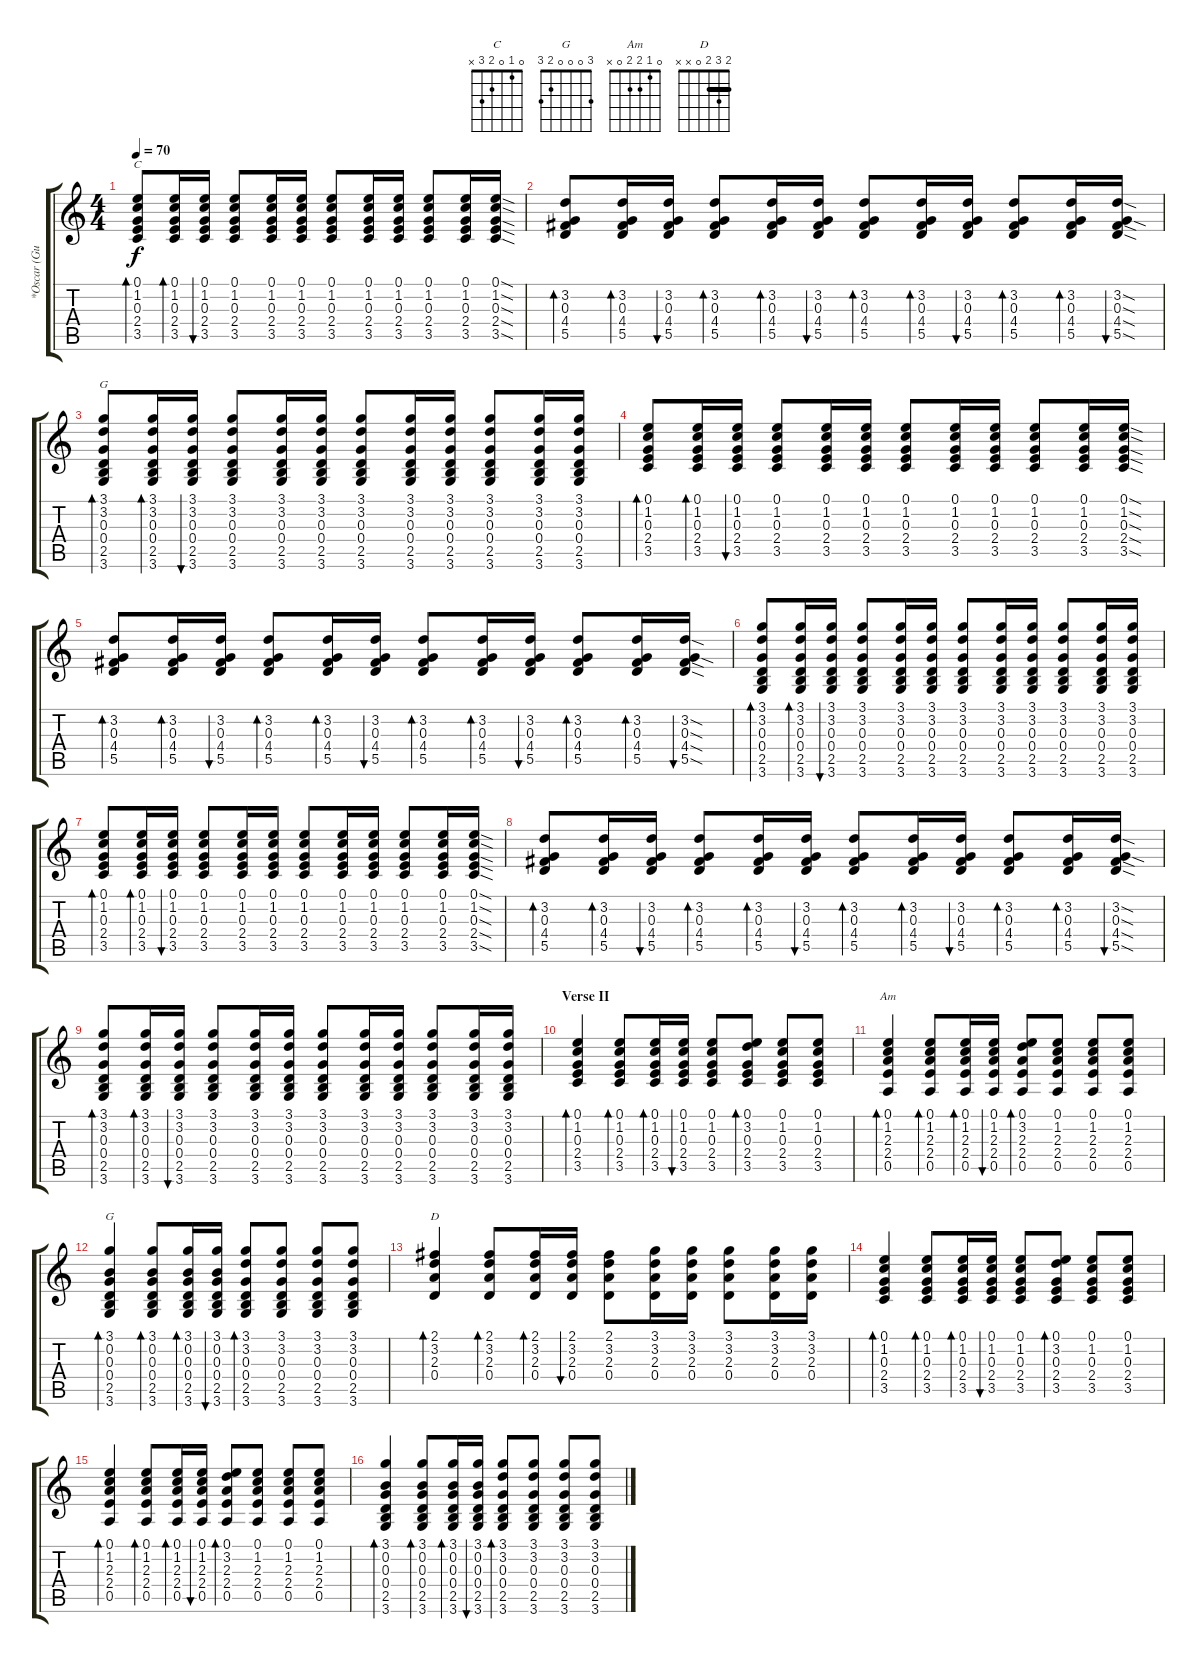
\track ("*Oscar (Guitar II)" "*Oscar (Gu") {instrument electricguitarjazz}
\staff {score tabs}
\tuning (E4 B3 G3 D3 A2 E2) {hide}
\chord ("C" 0 1 0 2 3 x)
\chord ("G" x x x x 2 3)
\chord ("Am" 0 1 2 2 0 x)
\chord ("G" 3 0 0 0 2 3)
\chord ("D" 2 3 2 0 x x) {barre 2}
\ts (4 4)
\tempo 70
\clef g2
\ks c
(0.1 1.2 0.3 2.4 3.5).8{bd 60 ch "C" dy f} (0.1 1.2 0.3 2.4 3.5).16{bd 30} (0.1 1.2 0.3 2.4 3.5).16{bu 30} (0.1 1.2 0.3 2.4 3.5).8 (0.1 1.2 0.3 2.4 3.5).16 (0.1 1.2 0.3 2.4 3.5).16 (0.1 1.2 0.3 2.4 3.5).8 (0.1 1.2 0.3 2.4 3.5).16 (0.1 1.2 0.3 2.4 3.5).16 (0.1 1.2 0.3 2.4 3.5).8 (0.1 1.2 0.3 2.4 3.5).16 (0.1{sod} 1.2{sod} 0.3{sod} 2.4{sod} 3.5{sod}).16 |
(3.2 0.3 4.4 5.5).8{bd 30} (3.2 0.3 4.4 5.5).16{bd 30} (3.2 0.3 4.4 5.5).16{bu 30} (3.2 0.3 4.4 5.5).8{bd 30} (3.2 0.3 4.4 5.5).16{bd 30} (3.2 0.3 4.4 5.5).16{bu 30} (3.2 0.3 4.4 5.5).8{bd 30} (3.2 0.3 4.4 5.5).16{bd 30} (3.2 0.3 4.4 5.5).16{bu 30} (3.2 0.3 4.4 5.5).8{bd 30} (3.2 0.3 4.4 5.5).16{bd 30} (3.2{sod} 0.3{sod} 4.4{sod} 5.5{sod}).16{bu 30} |
(3.1 3.2 0.3 0.4 2.5 3.6).8{bd 60 ch "G"} (3.1 3.2 0.3 0.4 2.5 3.6).16{bd 30} (3.1 3.2 0.3 0.4 2.5 3.6).16{bu 30} (3.1 3.2 0.3 0.4 2.5 3.6).8 (3.1 3.2 0.3 0.4 2.5 3.6).16 (3.1 3.2 0.3 0.4 2.5 3.6).16 (3.1 3.2 0.3 0.4 2.5 3.6).8 (3.1 3.2 0.3 0.4 2.5 3.6).16 (3.1 3.2 0.3 0.4 2.5 3.6).16 (3.1 3.2 0.3 0.4 2.5 3.6).8 (3.1 3.2 0.3 0.4 2.5 3.6).16 (3.1 3.2 0.3 0.4 2.5 3.6).16 |
(0.1 1.2 0.3 2.4 3.5).8{bd 60} (0.1 1.2 0.3 2.4 3.5).16{bd 30} (0.1 1.2 0.3 2.4 3.5).16{bu 30} (0.1 1.2 0.3 2.4 3.5).8 (0.1 1.2 0.3 2.4 3.5).16 (0.1 1.2 0.3 2.4 3.5).16 (0.1 1.2 0.3 2.4 3.5).8 (0.1 1.2 0.3 2.4 3.5).16 (0.1 1.2 0.3 2.4 3.5).16 (0.1 1.2 0.3 2.4 3.5).8 (0.1 1.2 0.3 2.4 3.5).16 (0.1{sod} 1.2{sod} 0.3{sod} 2.4{sod} 3.5{sod}).16 |
(3.2 0.3 4.4 5.5).8{bd 30} (3.2 0.3 4.4 5.5).16{bd 30} (3.2 0.3 4.4 5.5).16{bu 30} (3.2 0.3 4.4 5.5).8{bd 30} (3.2 0.3 4.4 5.5).16{bd 30} (3.2 0.3 4.4 5.5).16{bu 30} (3.2 0.3 4.4 5.5).8{bd 30} (3.2 0.3 4.4 5.5).16{bd 30} (3.2 0.3 4.4 5.5).16{bu 30} (3.2 0.3 4.4 5.5).8{bd 30} (3.2 0.3 4.4 5.5).16{bd 30} (3.2{sod} 0.3{sod} 4.4{sod} 5.5{sod}).16{bu 30} |
(3.1 3.2 0.3 0.4 2.5 3.6).8{bd 60} (3.1 3.2 0.3 0.4 2.5 3.6).16{bd 30} (3.1 3.2 0.3 0.4 2.5 3.6).16{bu 30} (3.1 3.2 0.3 0.4 2.5 3.6).8 (3.1 3.2 0.3 0.4 2.5 3.6).16 (3.1 3.2 0.3 0.4 2.5 3.6).16 (3.1 3.2 0.3 0.4 2.5 3.6).8 (3.1 3.2 0.3 0.4 2.5 3.6).16 (3.1 3.2 0.3 0.4 2.5 3.6).16 (3.1 3.2 0.3 0.4 2.5 3.6).8 (3.1 3.2 0.3 0.4 2.5 3.6).16 (3.1 3.2 0.3 0.4 2.5 3.6).16 |
(0.1 1.2 0.3 2.4 3.5).8{bd 60} (0.1 1.2 0.3 2.4 3.5).16{bd 30} (0.1 1.2 0.3 2.4 3.5).16{bu 30} (0.1 1.2 0.3 2.4 3.5).8 (0.1 1.2 0.3 2.4 3.5).16 (0.1 1.2 0.3 2.4 3.5).16 (0.1 1.2 0.3 2.4 3.5).8 (0.1 1.2 0.3 2.4 3.5).16 (0.1 1.2 0.3 2.4 3.5).16 (0.1 1.2 0.3 2.4 3.5).8 (0.1 1.2 0.3 2.4 3.5).16 (0.1{sod} 1.2{sod} 0.3{sod} 2.4{sod} 3.5{sod}).16 |
(3.2 0.3 4.4 5.5).8{bd 30} (3.2 0.3 4.4 5.5).16{bd 30} (3.2 0.3 4.4 5.5).16{bu 30} (3.2 0.3 4.4 5.5).8{bd 30} (3.2 0.3 4.4 5.5).16{bd 30} (3.2 0.3 4.4 5.5).16{bu 30} (3.2 0.3 4.4 5.5).8{bd 30} (3.2 0.3 4.4 5.5).16{bd 30} (3.2 0.3 4.4 5.5).16{bu 30} (3.2 0.3 4.4 5.5).8{bd 30} (3.2 0.3 4.4 5.5).16{bd 30} (3.2{sod} 0.3{sod} 4.4{sod} 5.5{sod}).16{bu 30} |
(3.1 3.2 0.3 0.4 2.5 3.6).8{bd 60} (3.1 3.2 0.3 0.4 2.5 3.6).16{bd 30} (3.1 3.2 0.3 0.4 2.5 3.6).16{bu 30} (3.1 3.2 0.3 0.4 2.5 3.6).8 (3.1 3.2 0.3 0.4 2.5 3.6).16 (3.1 3.2 0.3 0.4 2.5 3.6).16 (3.1 3.2 0.3 0.4 2.5 3.6).8 (3.1 3.2 0.3 0.4 2.5 3.6).16 (3.1 3.2 0.3 0.4 2.5 3.6).16 (3.1 3.2 0.3 0.4 2.5 3.6).8 (3.1 3.2 0.3 0.4 2.5 3.6).16 (3.1 3.2 0.3 0.4 2.5 3.6).16 |
\section ("" "Verse II")
(0.1 1.2 0.3 2.4 3.5).4{bd 120 instrument electricguitarjazz} (0.1 1.2 0.3 2.4 3.5).8{bd 60} (0.1 1.2 0.3 2.4 3.5).16{bd 30} (0.1 1.2 0.3 2.4 3.5).16{bu 30} (0.1 1.2 0.3 2.4 3.5).8 (0.1 3.2 0.3 2.4 3.5).8{bd 60} (0.1 1.2 0.3 2.4 3.5).8 (0.1 1.2 0.3 2.4 3.5).8 |
(0.1 1.2 2.3 2.4 0.5).4{bd 120 ch "Am"} (0.1 1.2 2.3 2.4 0.5).8{bd 60} (0.1 1.2 2.3 2.4 0.5).16{bd 30} (0.1 1.2 2.3 2.4 0.5).16{bu 30} (0.1 3.2 2.3 2.4 0.5).8{bd 60} (0.1 1.2 2.3 2.4 0.5).8 (0.1 1.2 2.3 2.4 0.5).8 (0.1 1.2 2.3 2.4 0.5).8 |
(3.1 0.2 0.3 0.4 2.5 3.6).4{bd 60 ch "G"} (3.1 0.2 0.3 0.4 2.5 3.6).8{bd 60} (3.1 0.2 0.3 0.4 2.5 3.6).16{bd 30} (3.1 0.2 0.3 0.4 2.5 3.6).16{bu 30} (3.1 3.2 0.3 0.4 2.5 3.6).8{bd 60} (3.1 3.2 0.3 0.4 2.5 3.6).8 (3.1 3.2 0.3 0.4 2.5 3.6).8 (3.1 3.2 0.3 0.4 2.5 3.6).8 |
(2.1 3.2 2.3 0.4).4{bd 60 ch "D"} (2.1 3.2 2.3 0.4).8{bd 60} (2.1 3.2 2.3 0.4).16{bd 60} (2.1 3.2 2.3 0.4).16{bu 60} (2.1 3.2 2.3 0.4).8 (3.1 3.2 2.3 0.4).16 (3.1 3.2 2.3 0.4).16 (3.1 3.2 2.3 0.4).8 (3.1 3.2 2.3 0.4).16 (3.1 3.2 2.3 0.4).16 |
(0.1 1.2 0.3 2.4 3.5).4{bd 120 instrument electricguitarjazz} (0.1 1.2 0.3 2.4 3.5).8{bd 60} (0.1 1.2 0.3 2.4 3.5).16{bd 30} (0.1 1.2 0.3 2.4 3.5).16{bu 30} (0.1 1.2 0.3 2.4 3.5).8 (0.1 3.2 0.3 2.4 3.5).8{bd 60} (0.1 1.2 0.3 2.4 3.5).8 (0.1 1.2 0.3 2.4 3.5).8 |
(0.1 1.2 2.3 2.4 0.5).4{bd 120} (0.1 1.2 2.3 2.4 0.5).8{bd 60} (0.1 1.2 2.3 2.4 0.5).16{bd 30} (0.1 1.2 2.3 2.4 0.5).16{bu 30} (0.1 3.2 2.3 2.4 0.5).8{bd 60} (0.1 1.2 2.3 2.4 0.5).8 (0.1 1.2 2.3 2.4 0.5).8 (0.1 1.2 2.3 2.4 0.5).8 |
(3.1 0.2 0.3 0.4 2.5 3.6).4{bd 60} (3.1 0.2 0.3 0.4 2.5 3.6).8{bd 60} (3.1 0.2 0.3 0.4 2.5 3.6).16{bd 30} (3.1 0.2 0.3 0.4 2.5 3.6).16{bu 30} (3.1 3.2 0.3 0.4 2.5 3.6).8{bd 60} (3.1 3.2 0.3 0.4 2.5 3.6).8 (3.1 3.2 0.3 0.4 2.5 3.6).8 (3.1 3.2 0.3 0.4 2.5 3.6).8
